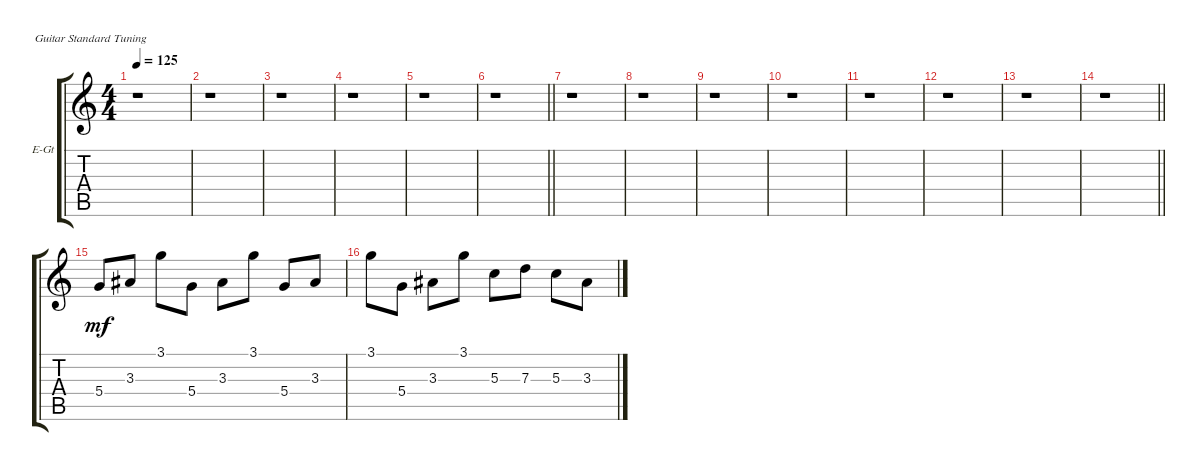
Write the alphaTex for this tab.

\defaultSystemsLayout 4
\bracketExtendMode groupsimilarinstruments
\firstSystemTrackNameOrientation horizontal
\otherSystemsTrackNameOrientation horizontal
\track ("Electric Guitar" "E-Gt") {instrument electricguitarclean}
\staff {score tabs}
\tuning (E4 B3 G3 D3 A2 E2)
\ts (4 4)
\tempo 125
\clef g2
\ks c
r.1{dy mf} |
r.1 |
r.1 |
r.1 |
r.1 |
\barLineRight lightlight
r.1 |
r.1 |
r.1 |
r.1 |
r.1 |
r.1 |
r.1 |
r.1 |
\barLineRight lightlight
r.1 |
5.4.8 3.3.8 3.1.8 5.4.8 3.3.8 3.1.8 5.4.8 3.3.8 |
3.1.8 5.4.8 3.3.8 3.1.8 5.3.8 7.3.8 5.3.8 3.3.8
